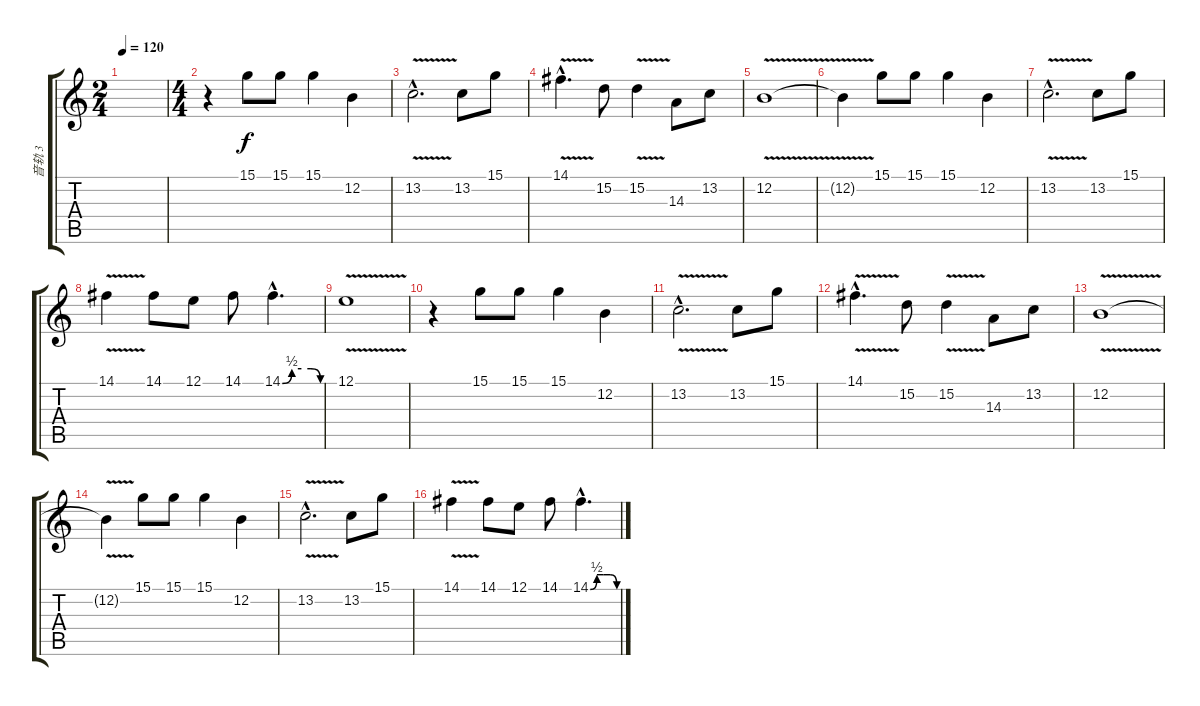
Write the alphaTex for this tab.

\track ("音轨 3" "音轨 3") {instrument voiceoohs}
\staff {score tabs}
\tuning (E4 B3 G3 D3 A2 E2) {hide}
\ts (2 4)
\tempo 120
\clef g2
\ks c
|
\ts (4 4)
r.4 15.1.8 15.1.8 15.1.4 12.2.4 |
13.2{v hac}.2{d} 13.2.8 15.1.8 |
14.1{v hac}.4{d} 15.2.8 15.2{v}.4 14.3.8 13.2.8 |
12.2{v}.1 |
12.2{t}.4 15.1.8 15.1.8 15.1.4 12.2.4 |
13.2{v hac}.2{d} 13.2.8 15.1.8 |
14.1{v}.4 14.1.8 12.1.8 14.1.8 14.1{be (custom 0 0 15 2 30 2 45 2 60 0) hac}.4{d} |
12.1{v}.1 |
r.4 15.1.8 15.1.8 15.1.4 12.2.4 |
13.2{v hac}.2{d} 13.2.8 15.1.8 |
14.1{v hac}.4{d} 15.2.8 15.2{v}.4 14.3.8 13.2.8 |
12.2{v}.1 |
12.2{t}.4 15.1.8 15.1.8 15.1.4 12.2.4 |
13.2{v hac}.2{d} 13.2.8 15.1.8 |
14.1{v}.4 14.1.8 12.1.8 14.1.8 14.1{be (custom 0 0 15 2 30 2 45 2 60 0) hac}.4{d}
